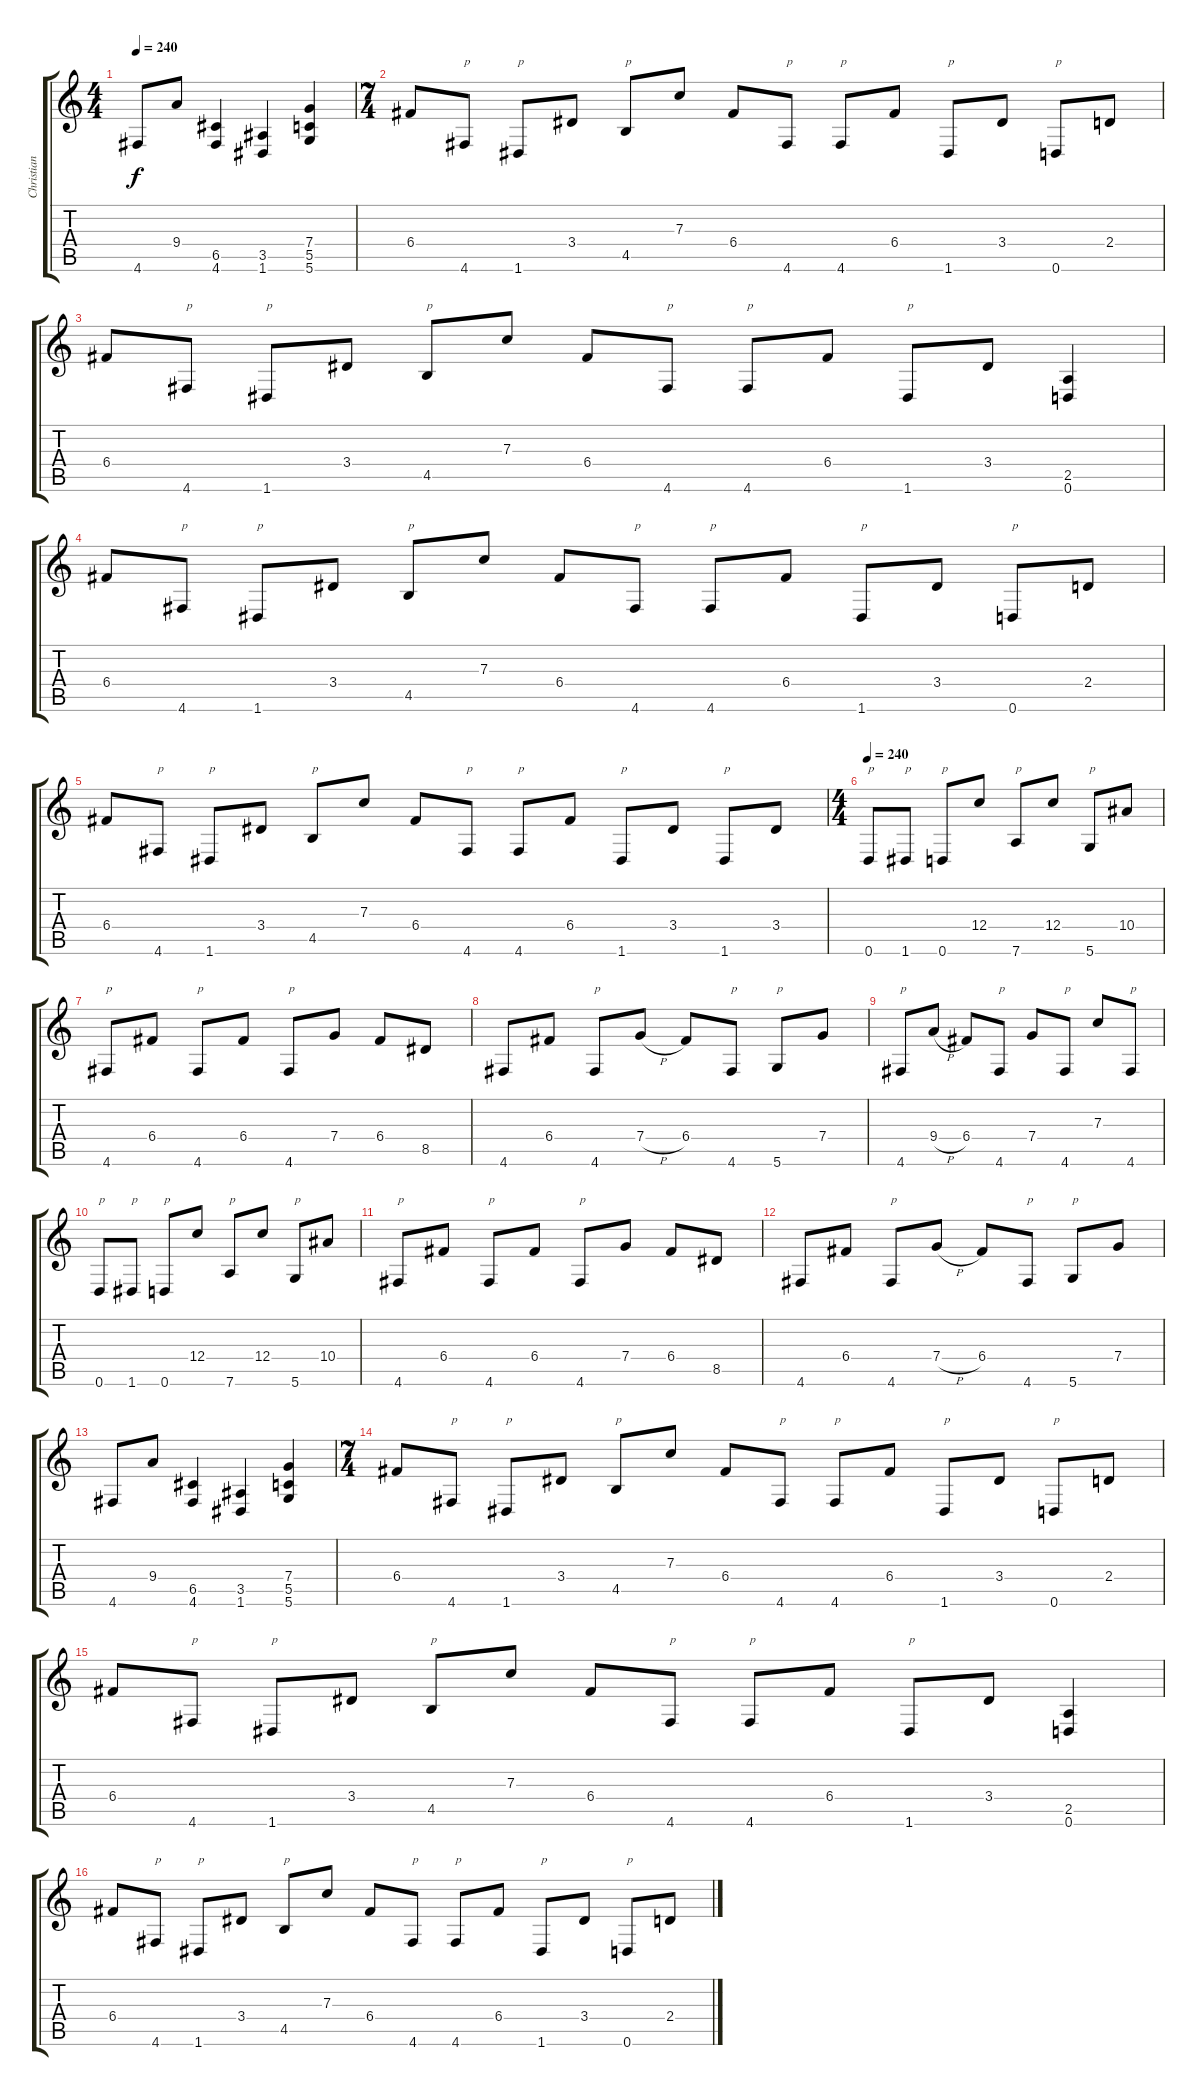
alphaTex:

\track ("Christian Muenzner" "Christian ") {instrument distortionguitar}
\staff {score tabs}
\tuning (D4 A3 F3 C3 G2 D2) {hide}
\ts (4 4)
\tempo 240
\clef g2
\ks c
4.6.8{dy f} 9.4.8 (6.5 4.6).4 (3.5 1.6).4 (7.4 5.5 5.6).4 |
\ts (7 4)
6.4.8 4.6.8{txt "p"} 1.6.8{txt "p"} 3.4.8 4.5.8{txt "p"} 7.3.8 6.4.8 4.6.8{txt "p"} 4.6.8{txt "p"} 6.4.8 1.6.8{txt "p"} 3.4.8 0.6.8{txt "p"} 2.4.8 |
6.4.8 4.6.8{txt "p"} 1.6.8{txt "p"} 3.4.8 4.5.8{txt "p"} 7.3.8 6.4.8 4.6.8{txt "p"} 4.6.8{txt "p"} 6.4.8 1.6.8{txt "p"} 3.4.8 (2.5 0.6).4 |
6.4.8 4.6.8{txt "p"} 1.6.8{txt "p"} 3.4.8 4.5.8{txt "p"} 7.3.8 6.4.8 4.6.8{txt "p"} 4.6.8{txt "p"} 6.4.8 1.6.8{txt "p"} 3.4.8 0.6.8{txt "p"} 2.4.8 |
6.4.8 4.6.8{txt "p"} 1.6.8{txt "p"} 3.4.8 4.5.8{txt "p"} 7.3.8 6.4.8 4.6.8{txt "p"} 4.6.8{txt "p"} 6.4.8 1.6.8{txt "p"} 3.4.8 1.6.8{txt "p"} 3.4.8 |
\ts (4 4)
\tempo 240
0.6.8{txt "p"} 1.6.8{txt "p"} 0.6.8{txt "p"} 12.4.8 7.6.8{txt "p"} 12.4.8 5.6.8{txt "p"} 10.4.8 |
4.6.8{txt "p"} 6.4.8 4.6.8{txt "p"} 6.4.8 4.6.8{txt "p"} 7.4.8 6.4.8 8.5.8 |
4.6.8 6.4.8 4.6.8{txt "p"} 7.4{h}.8 6.4.8 4.6.8{txt "p"} 5.6.8{txt "p"} 7.4.8 |
4.6.8{txt "p"} 9.4{h}.8 6.4.8 4.6.8{txt "p"} 7.4.8 4.6.8{txt "p"} 7.3.8 4.6.8{txt "p"} |
0.6.8{txt "p"} 1.6.8{txt "p"} 0.6.8{txt "p"} 12.4.8 7.6.8{txt "p"} 12.4.8 5.6.8{txt "p"} 10.4.8 |
4.6.8{txt "p"} 6.4.8 4.6.8{txt "p"} 6.4.8 4.6.8{txt "p"} 7.4.8 6.4.8 8.5.8 |
4.6.8 6.4.8 4.6.8{txt "p"} 7.4{h}.8 6.4.8 4.6.8{txt "p"} 5.6.8{txt "p"} 7.4.8 |
4.6.8 9.4.8 (6.5 4.6).4 (3.5 1.6).4 (7.4 5.5 5.6).4 |
\ts (7 4)
6.4.8 4.6.8{txt "p"} 1.6.8{txt "p"} 3.4.8 4.5.8{txt "p"} 7.3.8 6.4.8 4.6.8{txt "p"} 4.6.8{txt "p"} 6.4.8 1.6.8{txt "p"} 3.4.8 0.6.8{txt "p"} 2.4.8 |
6.4.8 4.6.8{txt "p"} 1.6.8{txt "p"} 3.4.8 4.5.8{txt "p"} 7.3.8 6.4.8 4.6.8{txt "p"} 4.6.8{txt "p"} 6.4.8 1.6.8{txt "p"} 3.4.8 (2.5 0.6).4 |
6.4.8 4.6.8{txt "p"} 1.6.8{txt "p"} 3.4.8 4.5.8{txt "p"} 7.3.8 6.4.8 4.6.8{txt "p"} 4.6.8{txt "p"} 6.4.8 1.6.8{txt "p"} 3.4.8 0.6.8{txt "p"} 2.4.8
